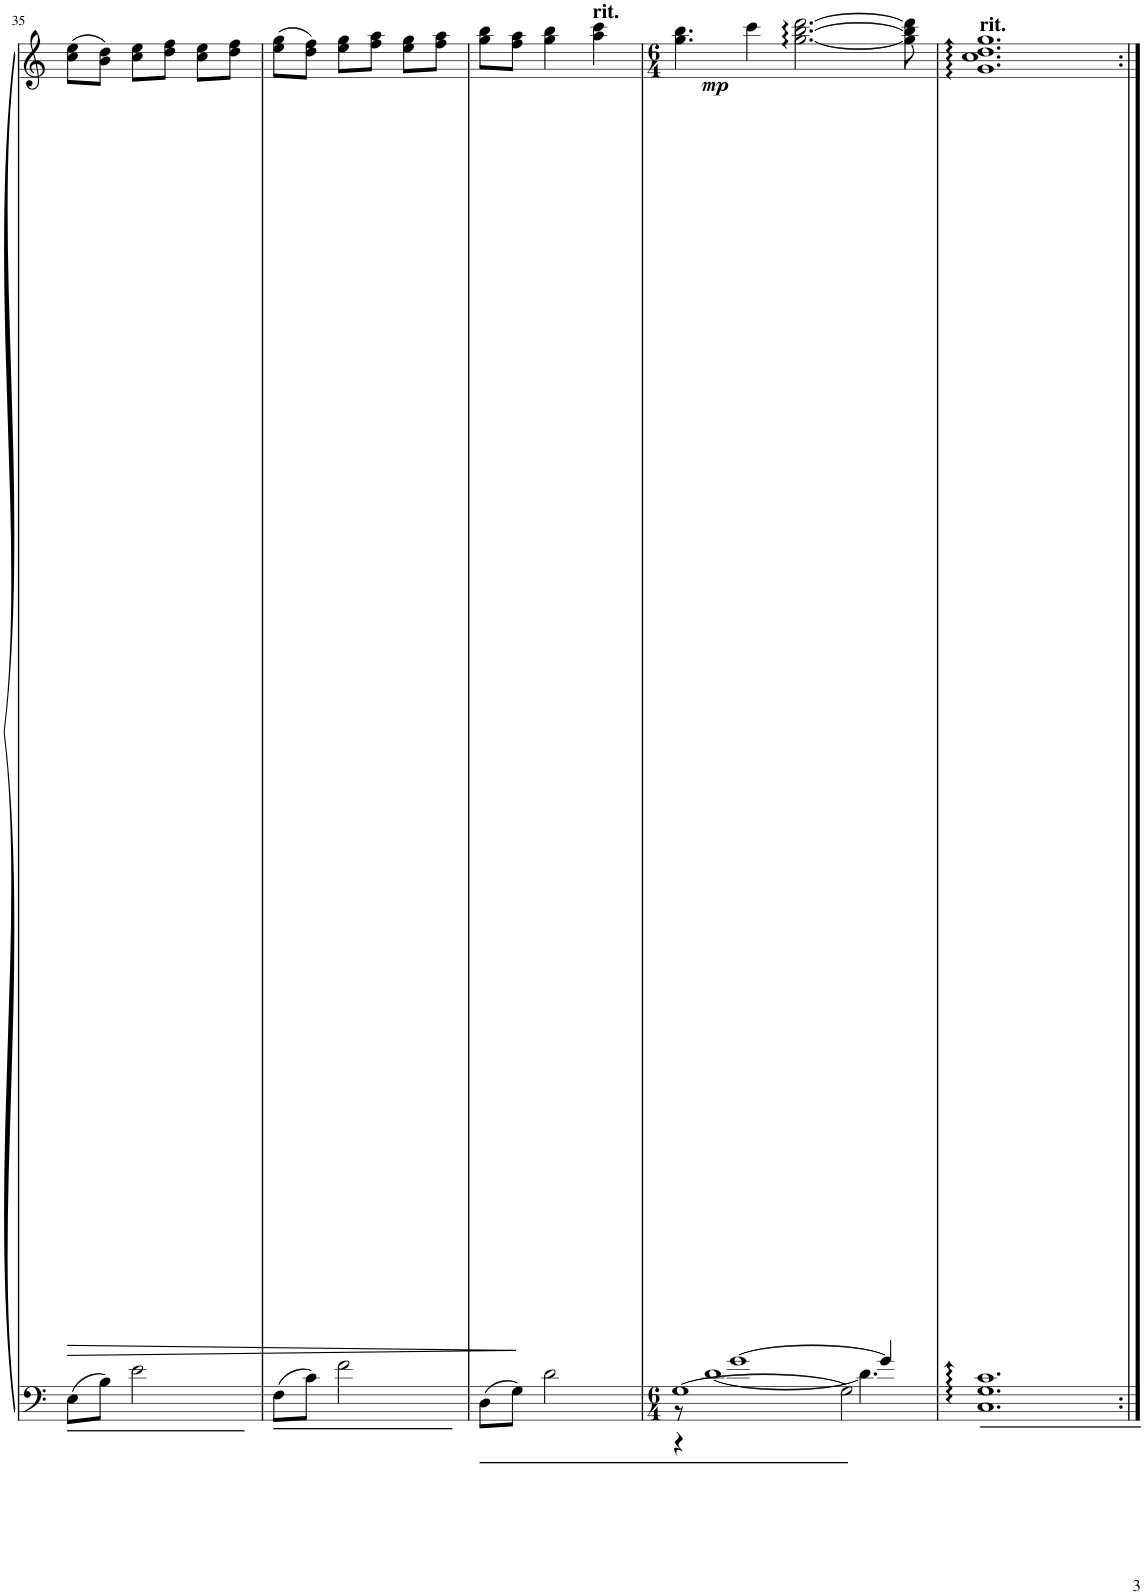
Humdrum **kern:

**kern	**kern	**dynam
*part1	*part1	*part1
*staff2	*staff1	*staff1/2
*I"Piano	*	*
*I'Pno	*	*
!!LO:PB:g=z
*clefF4	*clefG2	*
*k[]	*k[]	*
*M3/4	*M3/4	*
=35	=35	=35
!	!	!LO:HP:b
8E\L	(8cc\ 8ee\L	>
8B\J	8b\ 8dd\J)	.
2e\	8cc\ 8ee\L	.
.	8dd\ 8ff\J	.
.	8cc\ 8ee\L	.
.	8dd\ 8ff\J	.
.	.	]
=36	=36	=36
8F\L	(8ee\ 8gg\L	.
8c\J	8dd\ 8ff\J)	.
2f\	8ee\ 8gg\L	.
.	8ff\ 8aa\J	.
.	8ee\ 8gg\L	.
.	8ff\ 8aa\J	.
=37	=37	=37
8D\L	8gg\ 8bb\L	.
8G\J	8ff\ 8aa\J	.
2d\	4gg\ 4bb\	.
!	!LO:TX:a:B:t=rit.	!
.	4aa\ 4ccc\	.
=38	=38	=38
*M6/4	*M6/4	*
*^	*	*
*	*^	*	*
!	!	!	!	!LO:DY:b
[1G	8r	4r	4.gg\ 4.bb\	mp
.	[1d	.	.	.
.	.	[1g	.	.
.	.	.	4ccc\	.
.	.	.	[2.gg\ [2.bb\ [2.ddd\	.
2G\]	.	.	.	.
.	4.d\]	.	.	.
.	.	4g/]	.	.
.	.	.	8gg\] 8bb\] 8ddd\]	.
*v	*v	*v	*	*
=39	=39	=39
!	!LO:TX:a:B:t=rit.	!
1.C: 1.G: 1.c:	1.g 1.cc 1.dd 1.gg	.
=:|!	=:|!	=:|!
*-	*-	*-
